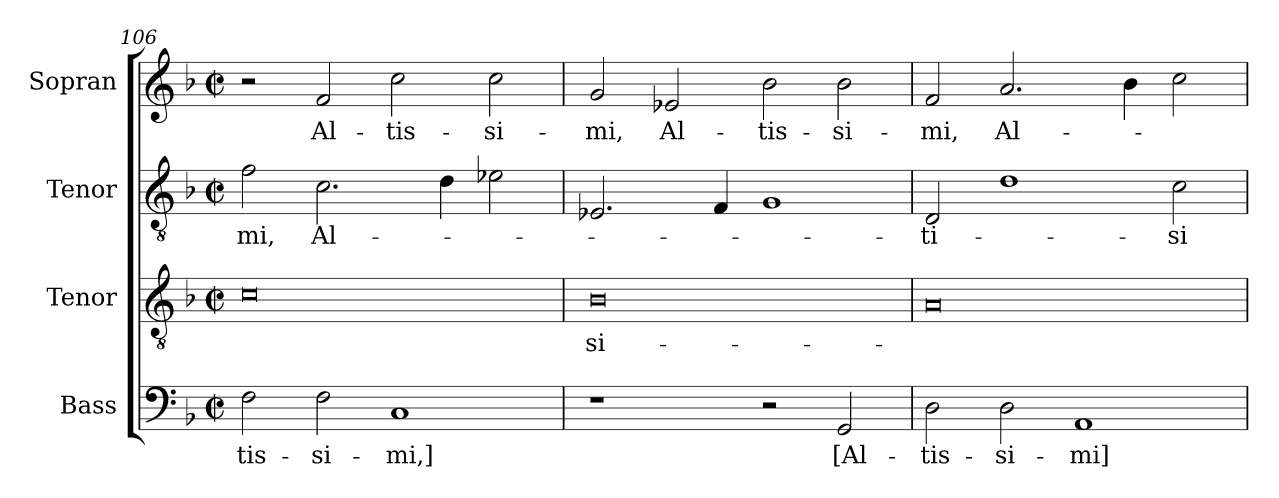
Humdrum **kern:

**kern	**text	**kern	**text	**kern	**text	**kern	**text
*part4	*part4	*part3	*part3	*part2	*part2	*part1	*part1
*staff4	*staff4	*staff3	*staff3	*staff2	*staff2	*staff1	*staff1
*I"Bass	*	*I"Tenor	*	*I"Tenor	*	*I"Sopran	*
*	*	*I'Tenor	*	*	*	*	*
*clefF4	*	*clefGv2	*	*clefGv2	*	*clefG2	*
*	*	*ITrd7c12	*	*ITrd7c12	*	*	*
*k[b-]	*	*k[b-]	*	*k[b-]	*	*k[b-]	*
*F:	*	*F:	*	*F:	*	*F:	*
*M2/2	*	*M2/2	*	*M2/2	*	*M2/2	*
*met(c|)	*	*met(c|)	*	*met(c|)	*	*met(c|)	*
=106	=106	=106	=106	=106	=106	=106	=106
!	!LO:LY:b:color=#000000	!	!	!	!	!	!
!	!	!	!	!	!LO:LY:b:color=#000000	!	!
2Fi\	-tis-	0Ci	.	2Fi\	-mi,	2r	.
!	!LO:LY:b:color=#000000	!	!	!	!	!	!
!	!	!	!	!	!LO:LY:b:color=#000000	!	!
!	!	!	!	!	!	!	!LO:LY:b:color=#000000
2Fi\	-si-	.	.	2.Ci\	Al-	2fi/	Al-
!	!LO:LY:b:color=#000000	!	!	!	!	!	!
!	!	!	!	!	!	!	!LO:LY:b:color=#000000
1Ci	-mi,]	.	.	.	.	2cci\	-tis-
.	.	.	.	4Di\	.	.	.
!	!	!	!	!	!	!	!LO:LY:b:color=#000000
.	.	.	.	2E-Xi\	.	2cci\	-si-
=107	=107	=107	=107	=107	=107	=107	=107
!	!	!	!LO:LY:b:color=#000000	!	!	!	!
!	!	!	!	!	!	!	!LO:LY:b:color=#000000
1r	.	0BB-i	-si-	2.EE-Xi/	.	2gi/	-mi,
!	!	!	!	!	!	!	!LO:LY:b:color=#000000
.	.	.	.	.	.	2e-Xi/	Al-
.	.	.	.	4FFi/	.	.	.
!	!	!	!	!	!	!	!LO:LY:b:color=#000000
2r	.	.	.	1GGi	.	2b-i\	-tis-
!	!LO:LY:b:color=#000000	!	!	!	!	!	!
!	!	!	!	!	!	!	!LO:LY:b:color=#000000
2GGi/	[Al-	.	.	.	.	2b-i\	-si-
=108	=108	=108	=108	=108	=108	=108	=108
!	!LO:LY:b:color=#000000	!	!	!	!	!	!
!	!	!	!	!	!LO:LY:b:color=#000000	!	!
!	!	!	!	!	!	!	!LO:LY:b:color=#000000
2Di\	-tis-	0AAi	.	2DDi/	-ti-	2fi/	-mi,
!	!LO:LY:b:color=#000000	!	!	!	!	!	!
!	!	!	!	!	!	!	!LO:LY:b:color=#000000
2Di\	-si-	.	.	1Di	.	2.ai/	Al-
!	!LO:LY:b:color=#000000	!	!	!	!	!	!
1AAi	-mi]	.	.	.	.	.	.
.	.	.	.	.	.	4b-i\	.
!	!	!	!	!	!LO:LY:b:color=#000000	!	!
.	.	.	.	2Ci\	-si-	2cci\	.
=	=	=	=	=	=	=	=
*-	*-	*-	*-	*-	*-	*-	*-
